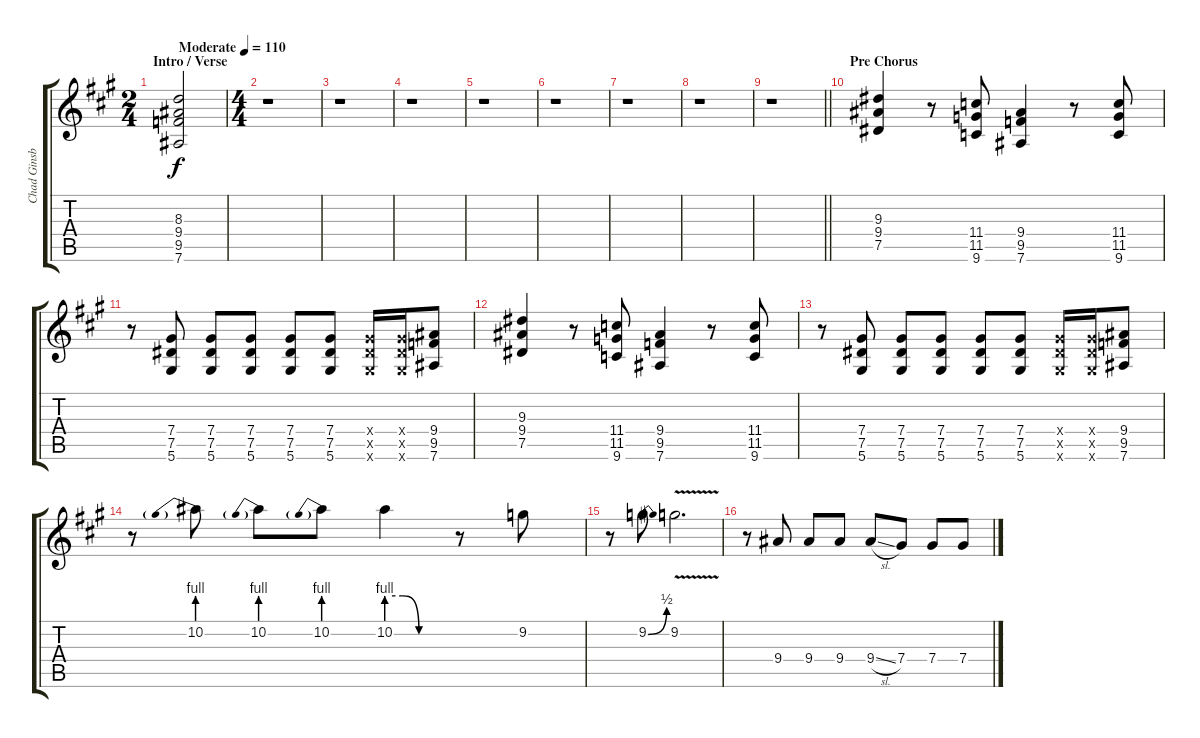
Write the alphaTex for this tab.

\track ("Chad Ginsburg" "Chad Ginsb") {instrument distortionguitar}
\staff {score tabs}
\tuning (Eb4 Bb3 Gb3 Db3 Ab2 Eb2) {hide}
\ts (2 4)
\section ("" "Intro / Verse")
\tempo (110 "Moderate")
\clef g2
\ks a
(8.3 9.4 9.5 7.6).2{dy f instrument distortionguitar} |
\ts (4 4)
r.1 |
r.1 |
r.1 |
r.1 |
r.1 |
r.1 |
r.1 |
\barLineRight lightlight
r.1 |
\section ("" "Pre Chorus")
(9.3 9.4 7.5).4 r.8 (11.4 11.5 9.6).8 (9.4 9.5 7.6).4 r.8 (11.4 11.5 9.6).8 |
r.8 (7.4 7.5 5.6).8 (7.4 7.5 5.6).8 (7.4 7.5 5.6).8 (7.4 7.5 5.6).8 (7.4 7.5 5.6).8 (7.4{x} 7.5{x} 5.6{x}).16 (7.4{x} 7.5{x} 5.6{x}).16 (9.4 9.5 7.6).8 |
(9.3 9.4 7.5).4 r.8 (11.4 11.5 9.6).8 (9.4 9.5 7.6).4 r.8 (11.4 11.5 9.6).8 |
r.8 (7.4 7.5 5.6).8 (7.4 7.5 5.6).8 (7.4 7.5 5.6).8 (7.4 7.5 5.6).8 (7.4 7.5 5.6).8 (7.4{x} 7.5{x} 5.6{x}).16 (7.4{x} 7.5{x} 5.6{x}).16 (9.4 9.5 7.6).8 |
r.8 10.2{be (prebend 0 4 60 4)}.8 10.2{be (prebend 0 4 60 4)}.8 10.2{be (prebend 0 4 60 4)}.8 10.2{be (custom 0 4 15 4 30 0 60 0)}.4 r.8 9.2.8 |
r.8 9.2{be (bend 0 0 60 2)}.8 9.2{v}.2{d} |
r.8 9.4.8 9.4.8 9.4.8 9.4{sl}.8 7.4.8 7.4.8 7.4{sl}.8
